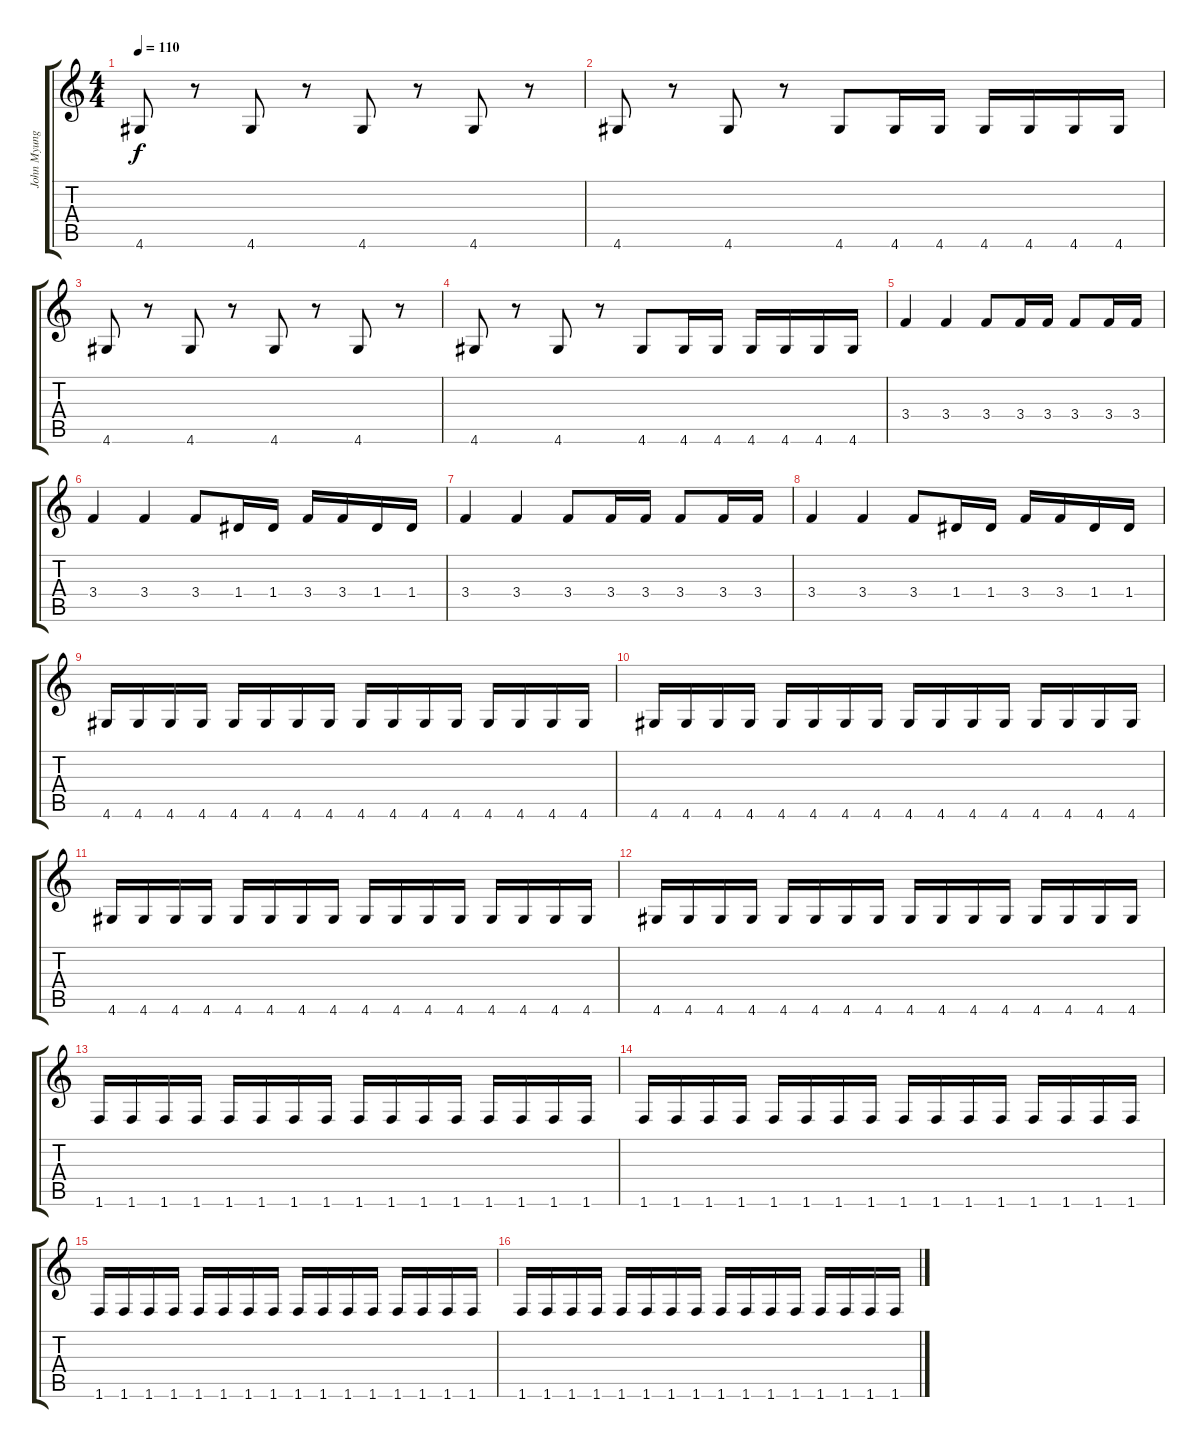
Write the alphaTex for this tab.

\track ("John Myung - Bass" "John Myung") {instrument electricbassfinger}
\staff {score tabs}
\tuning (E4 B3 G3 D3 A2 E2) {hide}
\ts (4 4)
\tempo 110
\clef g2
\ks c
4.6.8{dy f} r.8 4.6.8 r.8 4.6.8 r.8 4.6.8 r.8 |
4.6.8 r.8 4.6.8 r.8 4.6.8 4.6.16 4.6.16 4.6.16 4.6.16 4.6.16 4.6.16 |
4.6.8 r.8 4.6.8 r.8 4.6.8 r.8 4.6.8 r.8 |
4.6.8 r.8 4.6.8 r.8 4.6.8 4.6.16 4.6.16 4.6.16 4.6.16 4.6.16 4.6.16 |
3.4.4 3.4.4 3.4.8 3.4.16 3.4.16 3.4.8 3.4.16 3.4.16 |
3.4.4 3.4.4 3.4.8 1.4.16 1.4.16 3.4.16 3.4.16 1.4.16 1.4.16 |
3.4.4 3.4.4 3.4.8 3.4.16 3.4.16 3.4.8 3.4.16 3.4.16 |
3.4.4 3.4.4 3.4.8 1.4.16 1.4.16 3.4.16 3.4.16 1.4.16 1.4.16 |
4.6.16 4.6.16 4.6.16 4.6.16 4.6.16 4.6.16 4.6.16 4.6.16 4.6.16 4.6.16 4.6.16 4.6.16 4.6.16 4.6.16 4.6.16 4.6.16 |
4.6.16 4.6.16 4.6.16 4.6.16 4.6.16 4.6.16 4.6.16 4.6.16 4.6.16 4.6.16 4.6.16 4.6.16 4.6.16 4.6.16 4.6.16 4.6.16 |
4.6.16 4.6.16 4.6.16 4.6.16 4.6.16 4.6.16 4.6.16 4.6.16 4.6.16 4.6.16 4.6.16 4.6.16 4.6.16 4.6.16 4.6.16 4.6.16 |
4.6.16 4.6.16 4.6.16 4.6.16 4.6.16 4.6.16 4.6.16 4.6.16 4.6.16 4.6.16 4.6.16 4.6.16 4.6.16 4.6.16 4.6.16 4.6.16 |
1.6.16 1.6.16 1.6.16 1.6.16 1.6.16 1.6.16 1.6.16 1.6.16 1.6.16 1.6.16 1.6.16 1.6.16 1.6.16 1.6.16 1.6.16 1.6.16 |
1.6.16 1.6.16 1.6.16 1.6.16 1.6.16 1.6.16 1.6.16 1.6.16 1.6.16 1.6.16 1.6.16 1.6.16 1.6.16 1.6.16 1.6.16 1.6.16 |
1.6.16 1.6.16 1.6.16 1.6.16 1.6.16 1.6.16 1.6.16 1.6.16 1.6.16 1.6.16 1.6.16 1.6.16 1.6.16 1.6.16 1.6.16 1.6.16 |
1.6.16 1.6.16 1.6.16 1.6.16 1.6.16 1.6.16 1.6.16 1.6.16 1.6.16 1.6.16 1.6.16 1.6.16 1.6.16 1.6.16 1.6.16 1.6.16
